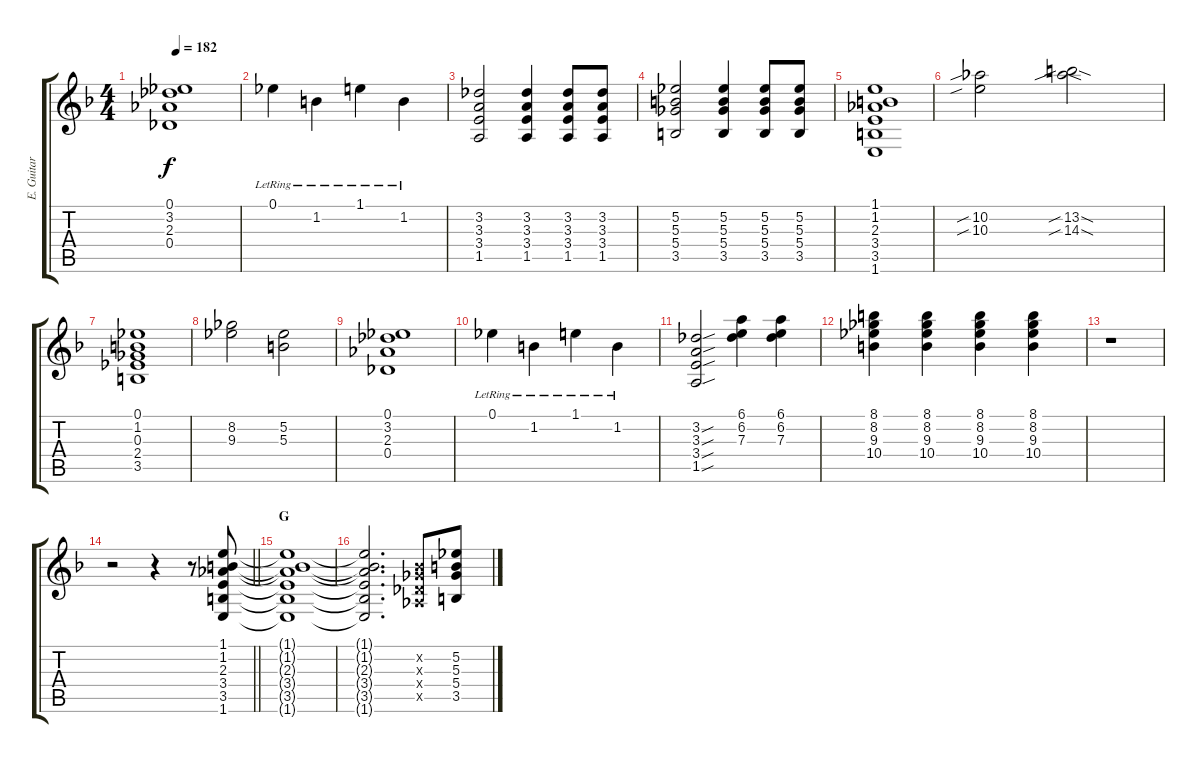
\track ("E. Guitar II" "E. Guitar ") {instrument distortionguitar}
\staff {score tabs}
\tuning (Eb4 Bb3 Gb3 Db3 Ab2 Eb2) {hide}
\ts (4 4)
\tempo 182
\clef g2
\ks f
(0.1 3.2 2.3 0.4).1{dy f} |
0.1{lr}.4 1.2{lr}.4 1.1{lr}.4 1.2{lr}.4 |
(3.2 3.3 3.4 1.5).2 (3.2 3.3 3.4 1.5).4 (3.2 3.3 3.4 1.5).8 (3.2 3.3 3.4 1.5).8 |
(5.2 5.3 5.4 3.5).2 (5.2 5.3 5.4 3.5).4 (5.2 5.3 5.4 3.5).8 (5.2 5.3 5.4 3.5).8 |
(1.1 1.2 2.3 3.4 3.5 1.6).1 |
(10.2{sib} 10.3{sib}).2 (13.2{sib sod} 14.3{sib sod}).2 |
(0.1 1.2 0.3 2.4 3.5).1 |
(8.2 9.3).2 (5.2 5.3).2 |
(0.1 3.2 2.3 0.4).1 |
0.1{lr}.4 1.2{lr}.4 1.1{lr}.4 1.2{lr}.4 |
(3.2{sou} 3.3{sou} 3.4{sou} 1.5{sou}).2 (6.1 6.2 7.3).4 (6.1 6.2 7.3).4 |
(8.1 8.2 9.3 10.4).4 (8.1 8.2 9.3 10.4).4 (8.1 8.2 9.3 10.4).4 (8.1 8.2 9.3 10.4).4 |
r.1 |
\barLineRight lightlight
r.2 r.4 r.8 (1.1 1.2 2.3 3.4 3.5 1.6).8 |
\section ("" "G")
(1.1{t} 1.2{t} 2.3{t} 3.4{t} 3.5{t} 1.6{t}).1 |
(1.1{t} 1.2{t} 2.3{t} 3.4{t} 3.5{t} 1.6{t}).2{d} (0.2{x} 0.3{x} 0.4{x} 0.5{x}).8 (5.2 5.3 5.4 3.5).8
